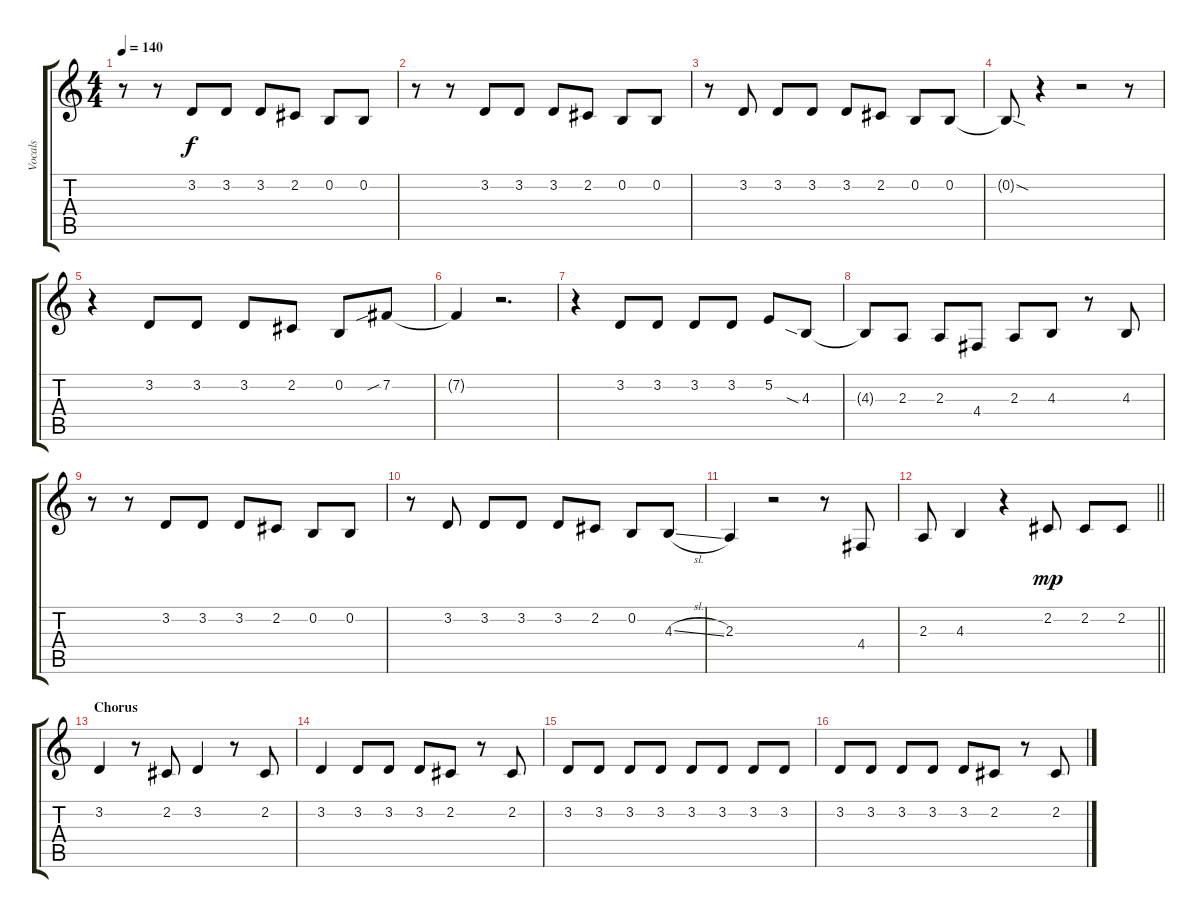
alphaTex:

\track ("Vocals" "Vocals") {instrument altosax}
\staff {score tabs}
\tuning (E4 B3 G3 D3 A2 E2) {hide}
\ts (4 4)
\tempo 140
\clef g2
\ks c
r.8{dy f} r.8 3.2.8 3.2.8 3.2.8 2.2.8 0.2.8 0.2.8 |
r.8 r.8 3.2.8 3.2.8 3.2.8 2.2.8 0.2.8 0.2.8 |
r.8 3.2.8 3.2.8 3.2.8 3.2.8 2.2.8 0.2.8 0.2.8 |
0.2{sod t}.8 r.4 r.2 r.8 |
r.4 3.2.8 3.2.8 3.2.8 2.2.8 0.2.8 7.2{sib}.8 |
7.2{t}.4 r.2{d} |
r.4 3.2.8 3.2.8 3.2.8 3.2.8 5.2.8 4.3{sia}.8 |
4.3{t}.8 2.3.8 2.3.8 4.4.8 2.3.8 4.3.8 r.8 4.3.8 |
r.8 r.8 3.2.8 3.2.8 3.2.8 2.2.8 0.2.8 0.2.8 |
r.8 3.2.8 3.2.8 3.2.8 3.2.8 2.2.8 0.2.8 4.3{sl}.8 |
2.3.4 r.2 r.8 4.4.8 |
\barLineRight lightlight
2.3.8 4.3.4 r.4 2.2.8{dy mp} 2.2.8 2.2.8 |
\section ("" "Chorus")
3.2.4 r.8 2.2.8 3.2.4 r.8 2.2.8 |
3.2.4 3.2.8 3.2.8 3.2.8 2.2.8 r.8 2.2.8 |
3.2.8 3.2.8 3.2.8 3.2.8 3.2.8 3.2.8 3.2.8 3.2.8 |
3.2.8 3.2.8 3.2.8 3.2.8 3.2.8 2.2.8 r.8 2.2.8
